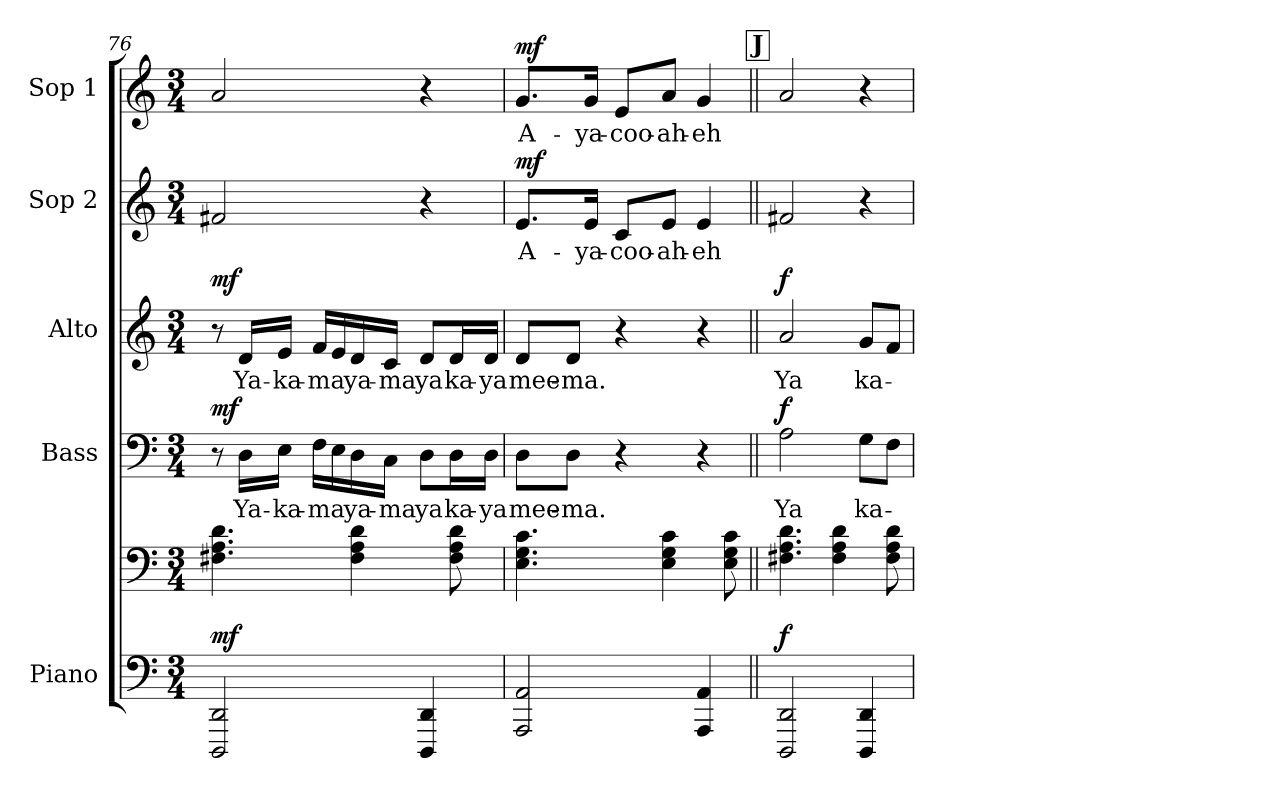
**kern	**kern	**dynam	**kern	**text	**dynam	**kern	**text	**dynam	**kern	**text	**dynam	**kern	**text	**dynam
*part5	*part5	*part5	*part4	*part4	*part4	*part3	*part3	*part3	*part2	*part2	*part2	*part1	*part1	*part1
*staff6	*staff5	*staff5/6	*staff4	*staff4	*staff4	*staff3	*staff3	*staff3	*staff2	*staff2	*staff2	*staff1	*staff1	*staff1
*I"Piano	*	*	*I"Bass	*	*	*I"Alto	*	*	*I"Sop 2	*	*	*I"Sop 1	*	*
*I'Pno.	*	*	*I'B.	*	*	*I'A.	*	*	*I'S.2	*	*	*I'S.1	*	*
*clefF4	*clefF4	*	*clefF4	*	*	*clefG2	*	*	*clefG2	*	*	*clefG2	*	*
*k[]	*k[]	*	*k[]	*	*	*k[]	*	*	*k[]	*	*	*k[]	*	*
*M3/4	*M3/4	*	*M3/4	*	*	*M3/4	*	*	*M3/4	*	*	*M3/4	*	*
=76	=76	=76	=76	=76	=76	=76	=76	=76	=76	=76	=76	=76	=76	=76
!	!	!LO:DY:a=2	!	!	!LO:DY:a	!	!	!LO:DY:a	!	!	!	!	!	!
2DDD/ 2DD/	4.F#X\ 4.A\ 4.d\	mf	8r	.	mf	8r	.	mf	2f#X/	.	.	2a/	.	.
.	.	.	16D\LL	Ya-	.	16d/LL	Ya-	.	.	.	.	.	.	.
.	.	.	16E\JJ	-ka-	.	16e/JJ	-ka-	.	.	.	.	.	.	.
.	.	.	16F\LL	-ma	.	16f/LL	-ma	.	.	.	.	.	.	.
.	.	.	16E\	.	.	16e/	.	.	.	.	.	.	.	.
.	4F#\ 4A\ 4d\	.	16D\	ya-	.	16d/	ya-	.	.	.	.	.	.	.
.	.	.	16C\JJ	-ma	.	16c/JJ	-ma	.	.	.	.	.	.	.
4DDD/ 4DD/	.	.	8D\L	ya	.	8d/L	ya	.	4r	.	.	4r	.	.
.	8F#\ 8A\ 8d\	.	16D\L	ka-	.	16d/L	ka-	.	.	.	.	.	.	.
.	.	.	16D\JJ	-ya	.	16d/JJ	-ya	.	.	.	.	.	.	.
=77	=77	=77	=77	=77	=77	=77	=77	=77	=77	=77	=77	=77	=77	=77
!	!	!	!	!	!	!	!	!	!	!	!LO:DY:a	!	!	!LO:DY:a
2AAA/ 2AA/	4.E\ 4.G\ 4.c\	.	8D\L	mee-	.	8d/L	mee-	.	8.e/L	A-	mf	8.g/L	A-	mf
.	.	.	8D\J	-ma.	.	8d/J	-ma.	.	.	.	.	.	.	.
.	.	.	.	.	.	.	.	.	16e/Jk	-ya-	.	16g/Jk	-ya-	.
.	.	.	4r	.	.	4r	.	.	8c/L	-coo-	.	8e/L	-coo-	.
.	4E\ 4G\ 4c\	.	.	.	.	.	.	.	8e/J	-ah-	.	8a/J	-ah-	.
4AAA/ 4AA/	.	.	4r	.	.	4r	.	.	4e/	-eh	.	4g/	-eh	.
.	8E\ 8G\ 8c\	.	.	.	.	.	.	.	.	.	.	.	.	.
!!LO:PB:g=z
!!LO:REH:place=s1:a:B:fs=15.4267:t=J
=78||	=78||	=78||	=78||	=78||	=78||	=78||	=78||	=78||	=78||	=78||	=78||	=78||	=78||	=78||
!	!	!LO:DY:a=2	!	!	!LO:DY:a	!	!	!LO:DY:a	!	!	!	!	!	!
2DDD/ 2DD/	4.F#X\ 4.A\ 4.d\	f	2A\	Ya	f	2a/	Ya	f	2f#X/	.	.	2a/	.	.
.	4F#\ 4A\ 4d\	.	.	.	.	.	.	.	.	.	.	.	.	.
4DDD/ 4DD/	.	.	8G\L	ka-	.	8g/L	ka-	.	4r	.	.	4r	.	.
.	8F#\ 8A\ 8d\	.	8F\J	.	.	8f/J	.	.	.	.	.	.	.	.
=	=	=	=	=	=	=	=	=	=	=	=	=	=	=
*-	*-	*-	*-	*-	*-	*-	*-	*-	*-	*-	*-	*-	*-	*-
